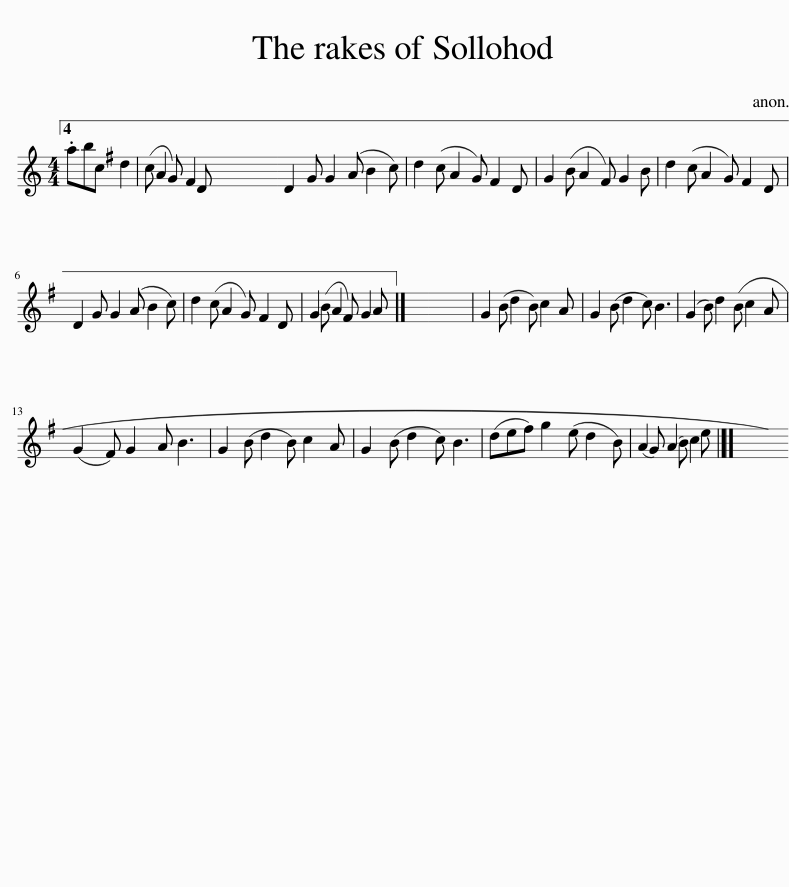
X:1
L:1/8
M:4/4
I:linebreak $
K:C
V:1 treble
V:1
 .abc d2 (c A2 G) ^F2 D | D2 G G2 (A B2 c) | d2 (c A2 G) ^F2 D | G2 (B A2 ^F) G2 B | d2 (c A2 G) ^F2 D |$ %5
 D2 G G2 (A B2 c) | d2 (c A2 G) ^F2 D | G2 (B A2 ^F) G2 A || x8 | G2 (B d2 B) c2 A | %10
 G2 (B d2 c) B3 | (G2 B) d2 (B c2 A) |$ (G2 ^F) G2 A B3 | G2 (B d2 B) c2 A | G2 (B d2 c) B3 | %15
 (de^f) g2 (e d2 B) | (A2 G) (A2 B) c2 e |] %17
